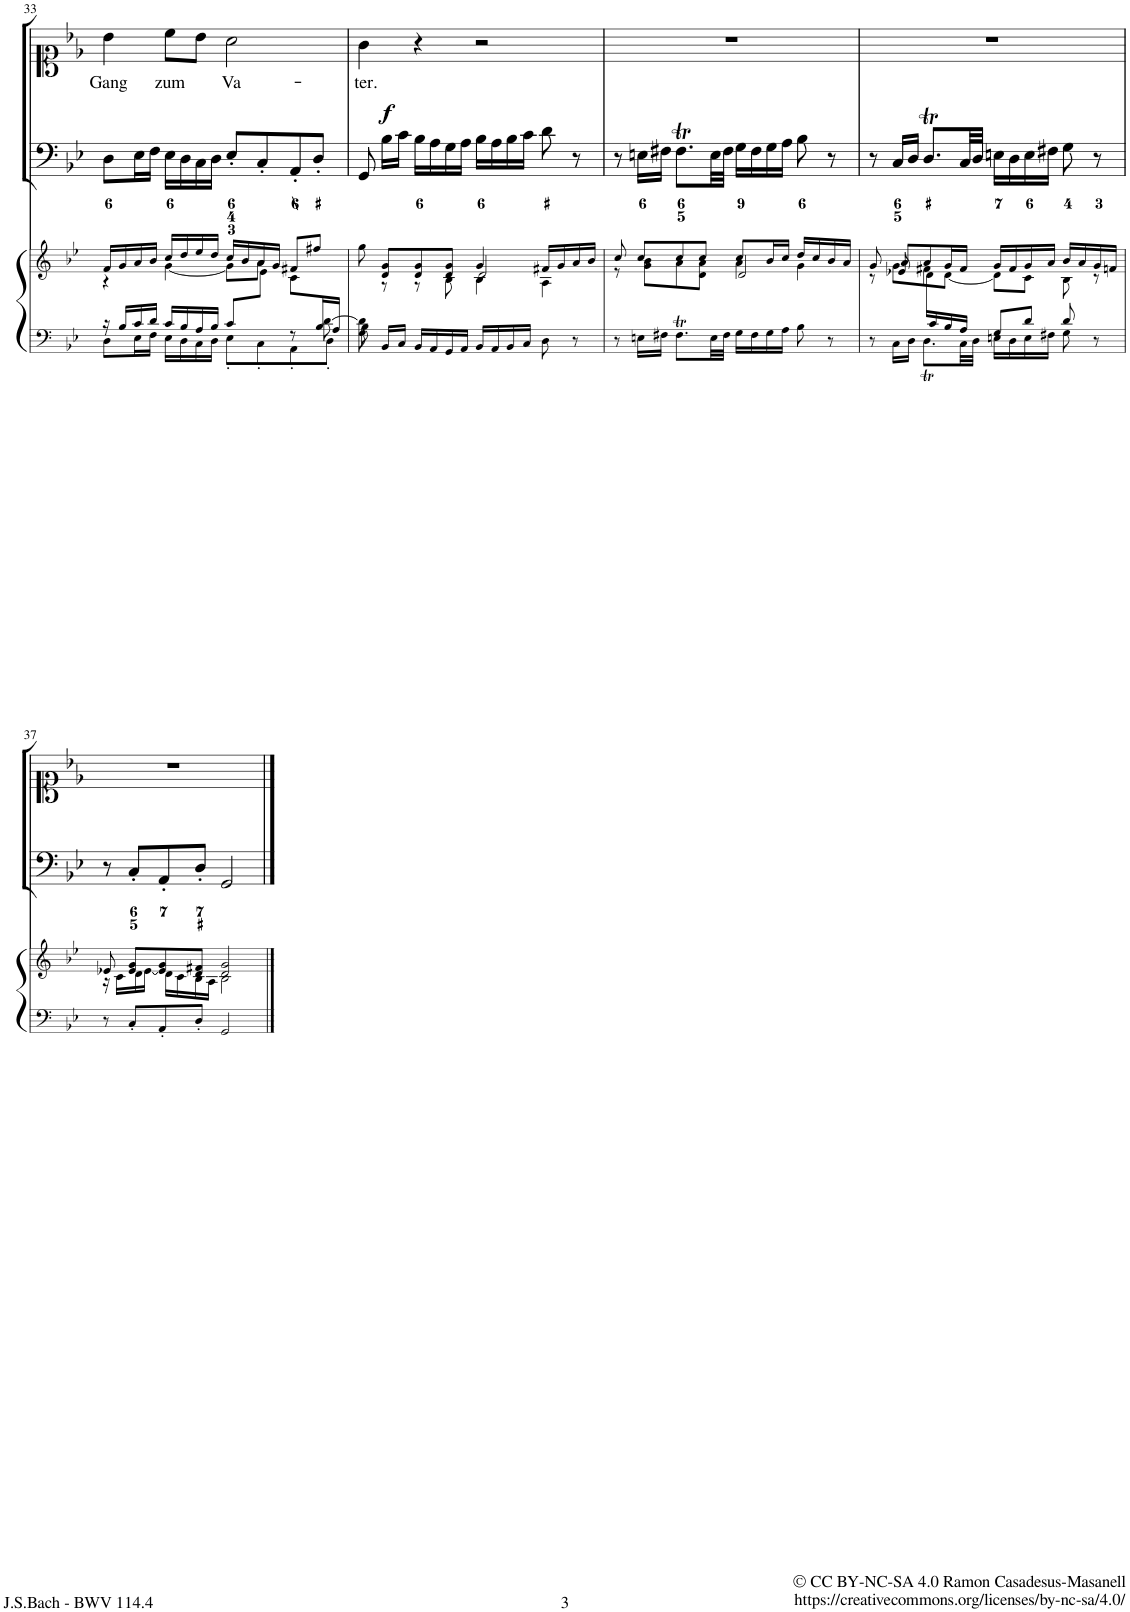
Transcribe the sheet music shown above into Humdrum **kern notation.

**kern	**kern	**kern	**dynam	**kern	**text
*part3	*part3	*part2	*part2	*part1	*part1
*staff4	*staff3	*staff2	*staff2	*staff1	*staff1
*I"Piano reduction	*	*I"Continuo	*	*I"Soprano	*
*I'Pno	*	*	*	*	*
!!LO:PB:g=z
*clefF4	*clefG2	*clefF4	*	*clefC1	*
*k[b-e-]	*k[b-e-]	*k[b-e-]	*	*k[b-e-]	*
*M4/4	*M4/4	*M4/4	*	*M4/4	*
*met(c)	*met(c)	*met(c)	*	*met(c)	*
=33	=33	=33	=33	=33	=33
*^	*^	*	*	*	*
*	*^	*	*^	*	*	*	*
!	!	!	!	!	!	!	!	!	!LO:LY:b
2..ryy	16r	8D\L	16f/LL	4r	8ryy	8D\L	.	4b-\	Gang
.	16B-/LL	.	16g/	.	.	.	.	.	.
*	*	*	*	*v	*v	*	*	*	*
.	16c/	16E-\L	16a/	.	16E-\L	.	.	.
.	16d/JJ	16F\JJ	16b-/JJ	.	16F\JJ	.	.	.
!	!	!	!	!	!	!	!	!LO:LY:b
.	16c/LL	16E-\LL	16cc/LL	[4g\	16E-\LL	.	8cc\L	zum
.	16B-/	16D\	16dd/	.	16D\	.	.	.
.	16A/	16C\	16ee-/	.	16C\	.	8b-\J	.
.	16B-/JJ	16D\JJ	16dd/JJ	.	16D\JJ	.	.	.
!	!	!	!	!	!	!	!	!LO:LY:b
.	8c/L	8E-'\L	16cc/LL	8g\L]	8E-'/L	.	2a\	Va-
.	.	.	16b-/	.	.	.	.	.
*	*	*	*	*^	*	*	*	*
.	8ryy	8C'\	16a/	8a\J	8e-\J	8C'/	.	.	.
.	.	.	16g/JJ	.	.	.	.	.	.
.	8r	8AA'\	8f#X/L	8c\L	4ryy	8AA'/	.	.	.
16B-/L	[>8d\	8D'\J	8ff#X/J	8ryy	.	8D'/J	.	.	.
16A/JJ	.	.	.	.	.	.	.	.	.
*	*v	*v	*	*	*	*	*	*	*
=34	=34	=34	=34	=34	=34	=34	=34	=34
!	!	!	!	!	!	!	!	!LO:LY:b
8B-\	8G\ 8d\]	8gg\	8ryy	2ryy	8GG/	.	4g\	-ter.
!	!	!	!	!	!	!LO:DY:a	!	!
2..ryy	16BB-/LL	8d/ 8g/L	8r	.	16B-\LL	f	.	.
.	16C/JJ	.	.	.	16c\JJ	.	.	.
.	16BB-/LL	8d/ 8g/	8r	.	16B-\LL	.	4r	.
.	16AA/	.	.	.	16A\	.	.	.
.	16GG/	8d/ 8g/J	8B-\	.	16G\	.	.	.
.	16AA/JJ	.	.	.	16A\JJ	.	.	.
.	16BB-/LL	4g/	4B-\	2d/	16B-\LL	.	2r	.
.	16AA/	.	.	.	16A\	.	.	.
.	16BB-/	.	.	.	16B-\	.	.	.
.	16C/JJ	.	.	.	16c\JJ	.	.	.
.	8D\	16f#X/LL	4A\	.	8d\	.	.	.
.	.	16g/	.	.	.	.	.	.
.	8r	16a/	.	.	8r	.	.	.
.	.	16b-/JJ	.	.	.	.	.	.
*v	*v	*	*	*	*	*	*	*
=35	=35	=35	=35	=35	=35	=35	=35
8r	8cc/	8r	2ryy	8r	.	1r	.
16En\LL	8cc/L	8g\ 8b-\L	.	16En\LL	.	.	.
16F#X\JJ	.	.	.	16F#X\JJ	.	.	.
8.F#t\L	8cc/	8a\	.	8.F#t\L	.	.	.
.	8cc/J	8d\ 8a\J	.	.	.	.	.
32E\LL	.	.	.	32E\LL	.	.	.
32F#\JJJ	.	.	.	32F#\JJJ	.	.	.
16G\LL	8cc/L	4a\	2d/	16G\LL	.	.	.
16F#\	.	.	.	16F#\	.	.	.
16G\	16b-/L	.	.	16G\	.	.	.
16A\JJ	16cc/JJ	.	.	16A\JJ	.	.	.
8B-\	16dd/LL	4g\	.	8B-\	.	.	.
.	16cc/	.	.	.	.	.	.
8r	16b-/	.	.	8r	.	.	.
.	16a/JJ	.	.	.	.	.	.
=36	=36	=36	=36	=36	=36	=36	=36
*^	*	*	*	*	*	*	*
8r	8ryy	8g/	8r	8ryy	8r	.	1r	.
8.ryy	16C\LL	8a/L	8g\L	8e-X/	16C/LL	.	.	.
.	16D\JJ	.	.	.	16D/JJ	.	.	.
.	8.Dt\L	8a/	8f#X\	16d\LL	8.Dt/L	.	.	.
16c/	.	.	.	2ryy	.	.	.	.
16B-/	.	16g/L	[8d\J	.	.	.	.	.
16A/JJ	32C\LL	16f#/JJ	.	.	32C/LL	.	.	.
.	32D\JJJ	.	.	.	32D/JJJ	.	.	.
8G/L	16En\LL	16g/LL	8d\L]	.	16En\LL	.	.	.
.	16D\	16f#/	.	.	16D\	.	.	.
8d/J	16E\	16g/	8c\J	.	16E\	.	.	.
.	16F#X\JJ	16a/JJ	.	.	16F#X\JJ	.	.	.
8d/	8G\	16b-/LL	8B-\	.	8G\	.	.	.
.	.	16a/	.	8.ryy	.	.	.	.
8r	8ryy	16g/	8r	.	8r	.	.	.
.	.	16fn/JJ	.	.	.	.	.	.
*v	*v	*	*	*	*	*	*	*
*	*	*v	*v	*	*	*	*
!!LO:LB:g=z
=37	=37	=37	=37	=37	=37	=37
8r	8e-X/	16r	8r	.	1r	.
.	.	16c\LL	.	.	.	.
8C'/L	8e-/ 8g/L	16d\	8C'/L	.	.	.
.	.	[16e-\JJ	.	.	.	.
8AA'/	8e-/] 8g/	16d\LL	8AA'/	.	.	.
.	.	16c\	.	.	.	.
8D'/J	8d/ 8f#X/J	16B-\	8D'/J	.	.	.
.	.	16A\JJ	.	.	.	.
2GG/	2d/ 2g/	2B-\	2GG/	.	.	.
*	*v	*v	*	*	*	*
==	==	==	==	==	==
*-	*-	*-	*-	*-	*-
